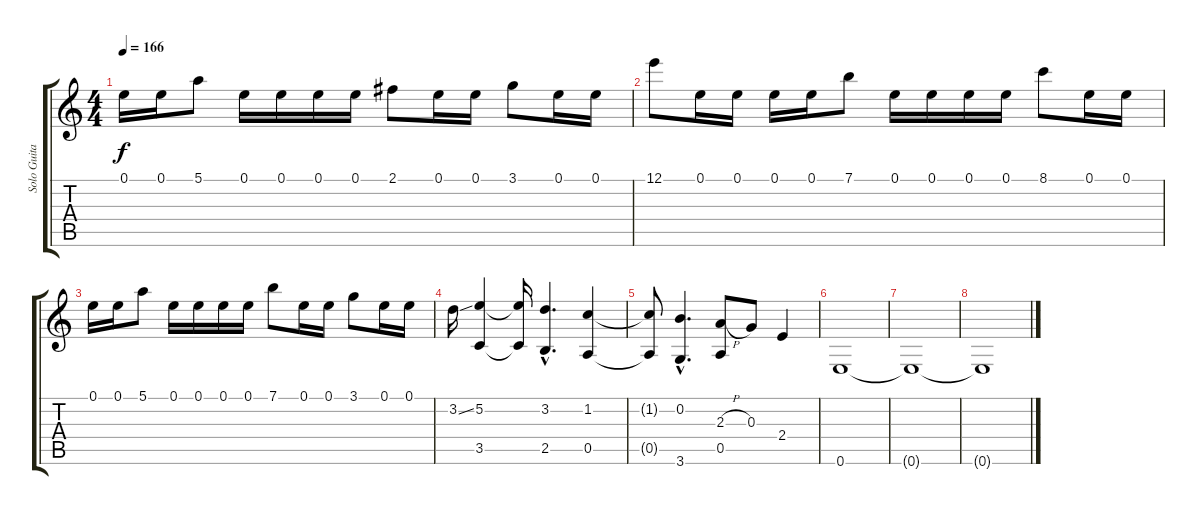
\track ("Solo Guitar" "Solo Guita") {instrument distortionguitar}
\staff {score tabs}
\tuning (E4 B3 G3 D3 A2 E2) {hide}
\ts (4 4)
\tempo 166
\clef g2
\ks c
0.1.16{dy f} 0.1.16 5.1.8 0.1.16 0.1.16 0.1.16 0.1.16 2.1.8 0.1.16 0.1.16 3.1.8 0.1.16 0.1.16 |
12.1.8 0.1.16 0.1.16 0.1.16 0.1.16 7.1.8 0.1.16 0.1.16 0.1.16 0.1.16 8.1.8 0.1.16 0.1.16 |
0.1.16 0.1.16 5.1.8 0.1.16 0.1.16 0.1.16 0.1.16 7.1.8 0.1.16 0.1.16 3.1.8 0.1.16 0.1.16 |
3.2{ss}.16 (5.2 3.5).4 (5.2{t} 3.5{t}).16 (3.2{hac} 2.5{hac}).4{d} (1.2 0.5).4 |
(1.2{t} 0.5{t}).8 (0.2{hac} 3.6{hac}).4{d} (2.3{h} 0.5).8 0.3.8 2.4.4 |
0.6.1 |
0.6{t}.1 |
0.6{t}.1
